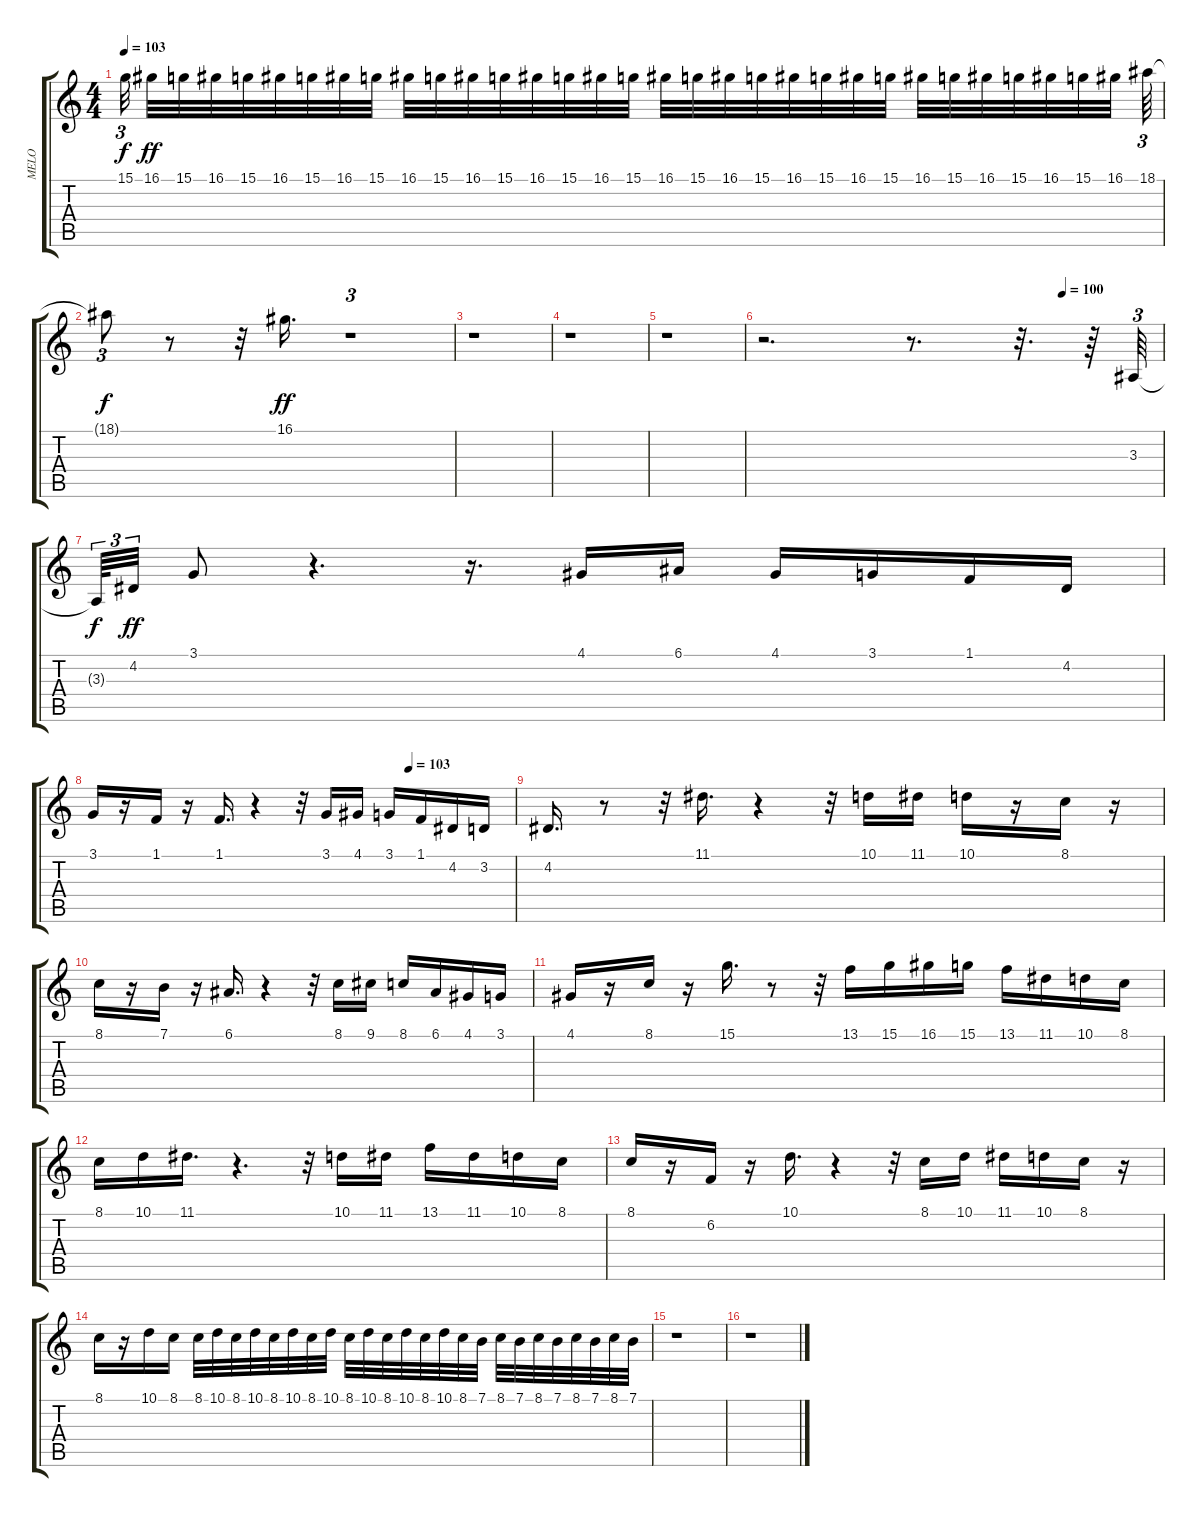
\track ("MELO" "MELO") {instrument harpsichord}
\staff {score tabs}
\tuning (E4 B3 G3 D3 A2 E2) {hide}
\ts (4 4)
\tempo 103
\clef g2
\ks c
15.1{t}.32{tu (3 2) dy f beam splitsecondary} 16.1.32{dy ff} 15.1.32 16.1.32 15.1.32 16.1.32 15.1.32 16.1.32 15.1.32 16.1.32 15.1.32 16.1.32 15.1.32 16.1.32 15.1.32 16.1.32 15.1.32 16.1.32 15.1.32 16.1.32 15.1.32 16.1.32 15.1.32 16.1.32 15.1.32 16.1.32 15.1.32 16.1.32 15.1.32 16.1.32 15.1.32 16.1.32{beam splitsecondary} 18.1.64{tu (3 2)} |
18.1{t}.8{tu (3 2) dy f} r.8 r.32 16.1.16{d dy ff} r.1{tu (3 2)} |
r.1 |
r.1 |
r.1 |
\tempo (100 0.75)
r.2{d} r.8{d} r.32{d} r.64 3.3.64{tu (3 2)} |
3.3{t}.64{tu (3 2) dy f} 4.2.32{tu (3 2) dy ff} 3.1.8 r.4{d} r.16{d} 4.1.16 6.1.16 4.1.16 3.1.16 1.1.16 4.2.16 |
\tempo (103 0.75)
3.1.16 r.16 1.1.16 r.16 1.1.16{d} r.4 r.32 3.1.16 4.1.16 3.1.16 1.1.16 4.2.16 3.2.16 |
4.2.16{d} r.8 r.32 11.1.16{d} r.4 r.32 10.1.16 11.1.16 10.1.16 r.16 8.1.16 r.16 |
8.1.16 r.16 7.1.16 r.16 6.1.16{d} r.4 r.32 8.1.16 9.1.16 8.1.16 6.1.16 4.1.16 3.1.16 |
4.1.16 r.16 8.1.16 r.16 15.1.16{d} r.8 r.32 13.1.16 15.1.16 16.1.16 15.1.16 13.1.16 11.1.16 10.1.16 8.1.16 |
8.1.16 10.1.16 11.1.16{d} r.4{d} r.32 10.1.16 11.1.16 13.1.16 11.1.16 10.1.16 8.1.16 |
8.1.16 r.16 6.2.16 r.16 10.1.16{d} r.4 r.32 8.1.16 10.1.16 11.1.16 10.1.16 8.1.16 r.16 |
8.1.16 r.16 10.1.16 8.1.16 8.1.32 10.1.32 8.1.32 10.1.32 8.1.32 10.1.32 8.1.32 10.1.32 8.1.32 10.1.32 8.1.32 10.1.32 8.1.32 10.1.32 8.1.32 7.1.32 8.1.32 7.1.32 8.1.32 7.1.32 8.1.32 7.1.32 8.1.32 7.1.32 |
r.1 |
r.1
